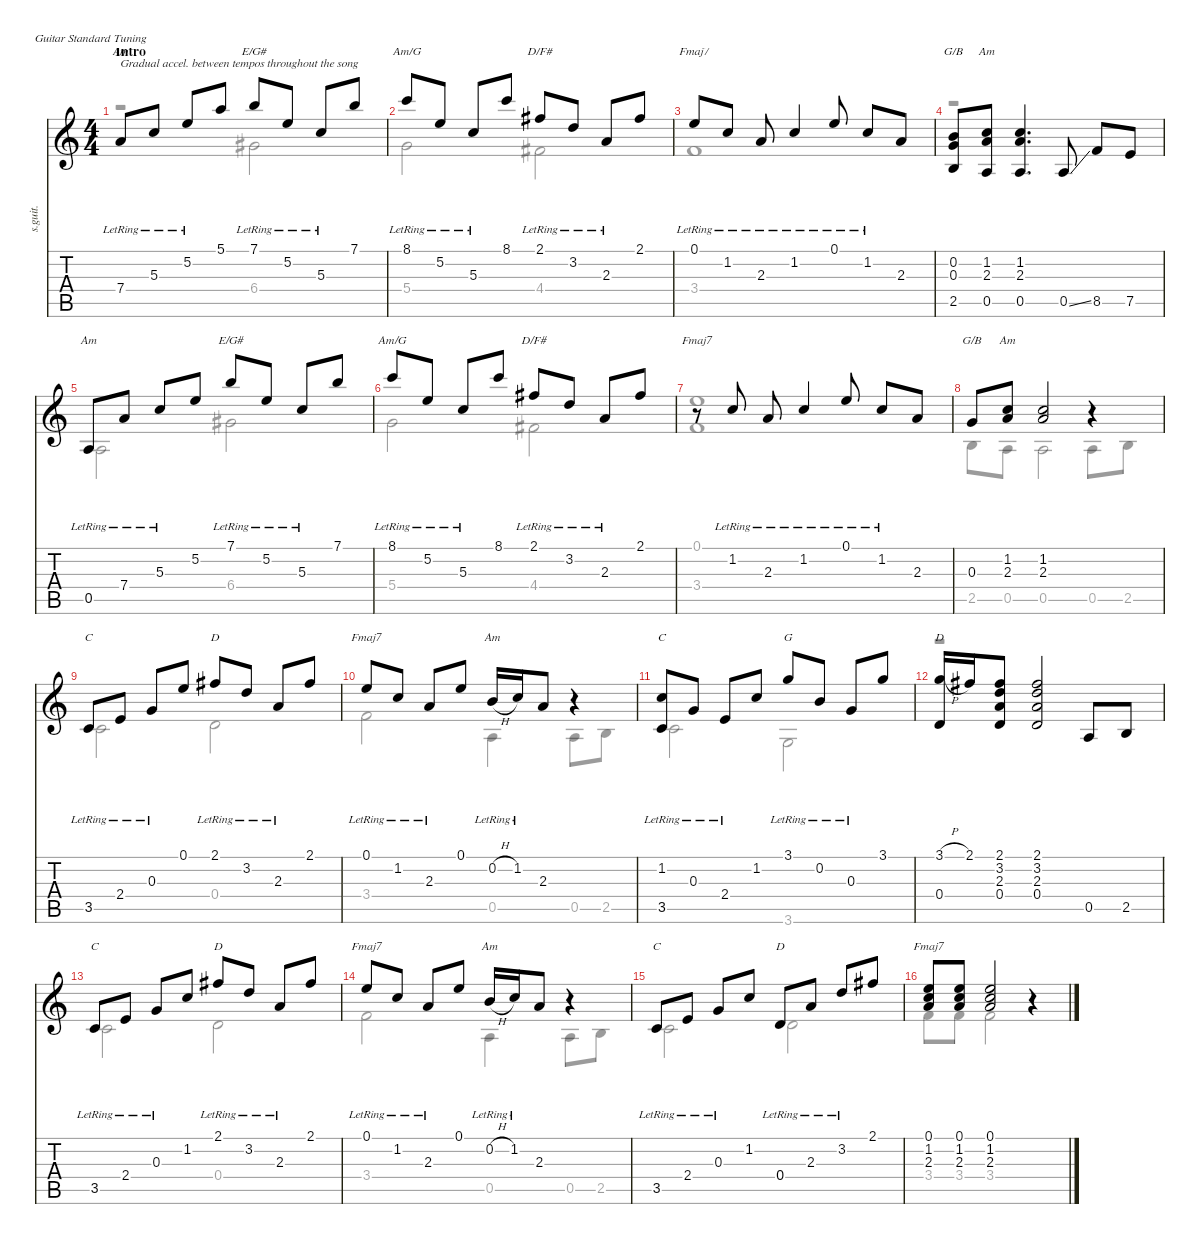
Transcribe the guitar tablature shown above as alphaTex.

\defaultSystemsLayout 4
\hideDynamics
\bracketExtendMode nobrackets
\track ("Jimmy Page - Rhythm Guitars" "s.guit.") {instrument acousticguitarsteel}
\staff {score tabs}
\tuning (E4 B3 G3 D3 A2 E2)
\chord ("Am" 3 1 2 2 0 x) {showdiagram false}
\chord ("E/G#" 3 1 2 2 0 x) {showdiagram false}
\chord ("Am/G" 3 1 2 2 0 x) {showdiagram false}
\chord ("D/F#" 3 1 2 2 0 x) {showdiagram false}
\chord ("Fmaj7" 3 1 2 2 0 x) {showdiagram false}
\chord ("G/B" 3 1 2 2 0 x) {showdiagram false}
\chord ("C" 3 1 2 2 0 x) {showdiagram false}
\chord ("D" 3 1 2 2 0 x) {showdiagram false}
\chord ("G" 3 1 2 2 0 x) {showdiagram false}
\voice
\ts (4 4)
\beaming (8 2 2 2 2)
\section ("" "Intro")
\tempo (71 hide)
\clef g2
\ks c
7.4{lr}.8{ch "Am" txt "Gradual accel. between tempos throughout the song" lyrics (0 "") lyrics (1 "") lyrics (2 "") lyrics (3 "") lyrics (4 "") dy mp instrument acousticguitarsteel} 5.3{lr}.8{lyrics (0 "") lyrics (1 "") lyrics (2 "") lyrics (3 "") lyrics (4 "")} 5.2{lr}.8{lyrics (0 "") lyrics (1 "") lyrics (2 "") lyrics (3 "") lyrics (4 "")} 5.1.8{lyrics (0 "") lyrics (1 "") lyrics (2 "") lyrics (3 "") lyrics (4 "")} 7.1{lr}.8{ch "E/G#" lyrics (0 "") lyrics (1 "") lyrics (2 "") lyrics (3 "") lyrics (4 "")} 5.2{lr}.8{lyrics (0 "") lyrics (1 "") lyrics (2 "") lyrics (3 "") lyrics (4 "")} 5.3{lr}.8{lyrics (0 "") lyrics (1 "") lyrics (2 "") lyrics (3 "") lyrics (4 "")} 7.1.8{lyrics (0 "") lyrics (1 "") lyrics (2 "") lyrics (3 "") lyrics (4 "")} |
8.1{lr}.8{ch "Am/G" lyrics (0 "") lyrics (1 "") lyrics (2 "") lyrics (3 "") lyrics (4 "")} 5.2{lr}.8{lyrics (0 "") lyrics (1 "") lyrics (2 "") lyrics (3 "") lyrics (4 "")} 5.3{lr}.8{lyrics (0 "") lyrics (1 "") lyrics (2 "") lyrics (3 "") lyrics (4 "")} 8.1.8{lyrics (0 "") lyrics (1 "") lyrics (2 "") lyrics (3 "") lyrics (4 "")} 2.1{lr acc #}.8{ch "D/F#" lyrics (0 "") lyrics (1 "") lyrics (2 "") lyrics (3 "") lyrics (4 "")} 3.2{lr}.8{lyrics (0 "") lyrics (1 "") lyrics (2 "") lyrics (3 "") lyrics (4 "")} 2.3{lr}.8{lyrics (0 "") lyrics (1 "") lyrics (2 "") lyrics (3 "") lyrics (4 "")} 2.1{acc #}.8{lyrics (0 "") lyrics (1 "") lyrics (2 "") lyrics (3 "") lyrics (4 "")} |
0.1{lr}.8{ch "Fmaj7" lyrics (0 "") lyrics (1 "") lyrics (2 "") lyrics (3 "") lyrics (4 "")} 1.2{lr}.8{lyrics (0 "") lyrics (1 "") lyrics (2 "") lyrics (3 "") lyrics (4 "")} 2.3{lr}.8{lyrics (0 "") lyrics (1 "") lyrics (2 "") lyrics (3 "") lyrics (4 "")} 1.2{lr}.4{lyrics (0 "") lyrics (1 "") lyrics (2 "") lyrics (3 "") lyrics (4 "")} 0.1{lr}.8{lyrics (0 "") lyrics (1 "") lyrics (2 "") lyrics (3 "") lyrics (4 "")} 1.2{lr}.8{lyrics (0 "") lyrics (1 "") lyrics (2 "") lyrics (3 "") lyrics (4 "")} 2.3.8{lyrics (0 "") lyrics (1 "") lyrics (2 "") lyrics (3 "") lyrics (4 "")} |
(0.2 2.5 0.3).8{ch "G/B" lyrics (0 "") lyrics (1 "") lyrics (2 "") lyrics (3 "") lyrics (4 "")} (1.2 2.3 0.5).8{ch "Am" lyrics (0 "") lyrics (1 "") lyrics (2 "") lyrics (3 "") lyrics (4 "")} (1.2 2.3 0.5).4{d lyrics (0 "") lyrics (1 "") lyrics (2 "") lyrics (3 "") lyrics (4 "")} 0.5{ss}.8{lyrics (0 "") lyrics (1 "") lyrics (2 "") lyrics (3 "") lyrics (4 "") dy f} 8.5.8{lyrics (0 "") lyrics (1 "") lyrics (2 "") lyrics (3 "") lyrics (4 "")} 7.5.8{lyrics (0 "") lyrics (1 "") lyrics (2 "") lyrics (3 "") lyrics (4 "")} |
0.5{lr}.8{ch "Am" lyrics (0 "") lyrics (1 "") lyrics (2 "") lyrics (3 "") lyrics (4 "") dy mp} 7.4{lr}.8{lyrics (0 "") lyrics (1 "") lyrics (2 "") lyrics (3 "") lyrics (4 "")} 5.3{lr}.8{lyrics (0 "") lyrics (1 "") lyrics (2 "") lyrics (3 "") lyrics (4 "")} 5.2.8{lyrics (0 "") lyrics (1 "") lyrics (2 "") lyrics (3 "") lyrics (4 "")} 7.1{lr}.8{ch "E/G#" lyrics (0 "") lyrics (1 "") lyrics (2 "") lyrics (3 "") lyrics (4 "")} 5.2{lr}.8{lyrics (0 "") lyrics (1 "") lyrics (2 "") lyrics (3 "") lyrics (4 "")} 5.3{lr}.8{lyrics (0 "") lyrics (1 "") lyrics (2 "") lyrics (3 "") lyrics (4 "")} 7.1.8{lyrics (0 "") lyrics (1 "") lyrics (2 "") lyrics (3 "") lyrics (4 "")} |
8.1{lr}.8{ch "Am/G" lyrics (0 "") lyrics (1 "") lyrics (2 "") lyrics (3 "") lyrics (4 "")} 5.2{lr}.8{lyrics (0 "") lyrics (1 "") lyrics (2 "") lyrics (3 "") lyrics (4 "")} 5.3{lr}.8{lyrics (0 "") lyrics (1 "") lyrics (2 "") lyrics (3 "") lyrics (4 "")} 8.1.8{lyrics (0 "") lyrics (1 "") lyrics (2 "") lyrics (3 "") lyrics (4 "")} 2.1{lr acc #}.8{ch "D/F#" lyrics (0 "") lyrics (1 "") lyrics (2 "") lyrics (3 "") lyrics (4 "")} 3.2{lr}.8{lyrics (0 "") lyrics (1 "") lyrics (2 "") lyrics (3 "") lyrics (4 "")} 2.3{lr}.8{lyrics (0 "") lyrics (1 "") lyrics (2 "") lyrics (3 "") lyrics (4 "")} 2.1{acc #}.8{lyrics (0 "") lyrics (1 "") lyrics (2 "") lyrics (3 "") lyrics (4 "")} |
r.8{ch "Fmaj7"} 1.2{lr}.8{lyrics (0 "") lyrics (1 "") lyrics (2 "") lyrics (3 "") lyrics (4 "")} 2.3{lr}.8{lyrics (0 "") lyrics (1 "") lyrics (2 "") lyrics (3 "") lyrics (4 "")} 1.2{lr}.4{lyrics (0 "") lyrics (1 "") lyrics (2 "") lyrics (3 "") lyrics (4 "")} 0.1{lr}.8{lyrics (0 "") lyrics (1 "") lyrics (2 "") lyrics (3 "") lyrics (4 "")} 1.2{lr}.8{lyrics (0 "") lyrics (1 "") lyrics (2 "") lyrics (3 "") lyrics (4 "")} 2.3.8{lyrics (0 "") lyrics (1 "") lyrics (2 "") lyrics (3 "") lyrics (4 "")} |
0.3.8{ch "G/B" lyrics (0 "") lyrics (1 "") lyrics (2 "") lyrics (3 "") lyrics (4 "")} (1.2 2.3).8{ch "Am" lyrics (0 "") lyrics (1 "") lyrics (2 "") lyrics (3 "") lyrics (4 "")} (1.2 2.3).2{lyrics (0 "") lyrics (1 "") lyrics (2 "") lyrics (3 "") lyrics (4 "")} r.4 |
3.5{lr}.8{ch "C" lyrics (0 "") lyrics (1 "") lyrics (2 "") lyrics (3 "") lyrics (4 "")} 2.4{lr}.8{lyrics (0 "") lyrics (1 "") lyrics (2 "") lyrics (3 "") lyrics (4 "")} 0.3{lr}.8{lyrics (0 "") lyrics (1 "") lyrics (2 "") lyrics (3 "") lyrics (4 "")} 0.1.8{lyrics (0 "") lyrics (1 "") lyrics (2 "") lyrics (3 "") lyrics (4 "")} 2.1{lr acc #}.8{ch "D" lyrics (0 "") lyrics (1 "") lyrics (2 "") lyrics (3 "") lyrics (4 "")} 3.2{lr}.8{lyrics (0 "") lyrics (1 "") lyrics (2 "") lyrics (3 "") lyrics (4 "")} 2.3{lr}.8{lyrics (0 "") lyrics (1 "") lyrics (2 "") lyrics (3 "") lyrics (4 "")} 2.1{acc #}.8{lyrics (0 "") lyrics (1 "") lyrics (2 "") lyrics (3 "") lyrics (4 "")} |
0.1{lr}.8{ch "Fmaj7" lyrics (0 "") lyrics (1 "") lyrics (2 "") lyrics (3 "") lyrics (4 "")} 1.2{lr}.8{lyrics (0 "") lyrics (1 "") lyrics (2 "") lyrics (3 "") lyrics (4 "")} 2.3{lr}.8{lyrics (0 "") lyrics (1 "") lyrics (2 "") lyrics (3 "") lyrics (4 "")} 0.1.8{lyrics (0 "") lyrics (1 "") lyrics (2 "") lyrics (3 "") lyrics (4 "")} 0.2{h lr}.16{ch "Am" lyrics (0 "") lyrics (1 "") lyrics (2 "") lyrics (3 "") lyrics (4 "")} 1.2{lr}.16{lyrics (0 "") lyrics (1 "") lyrics (2 "") lyrics (3 "") lyrics (4 "")} 2.3.8{lyrics (0 "") lyrics (1 "") lyrics (2 "") lyrics (3 "") lyrics (4 "")} r.4 |
(1.2{lr} 3.5{lr}).8{ch "C" lyrics (0 "") lyrics (1 "") lyrics (2 "") lyrics (3 "") lyrics (4 "")} 0.3{lr}.8{lyrics (0 "") lyrics (1 "") lyrics (2 "") lyrics (3 "") lyrics (4 "")} 2.4{lr}.8{lyrics (0 "") lyrics (1 "") lyrics (2 "") lyrics (3 "") lyrics (4 "")} 1.2.8{lyrics (0 "") lyrics (1 "") lyrics (2 "") lyrics (3 "") lyrics (4 "")} 3.1{lr}.8{ch "G" lyrics (0 "") lyrics (1 "") lyrics (2 "") lyrics (3 "") lyrics (4 "")} 0.2{lr}.8{lyrics (0 "") lyrics (1 "") lyrics (2 "") lyrics (3 "") lyrics (4 "")} 0.3{lr}.8{lyrics (0 "") lyrics (1 "") lyrics (2 "") lyrics (3 "") lyrics (4 "")} 3.1.8{lyrics (0 "") lyrics (1 "") lyrics (2 "") lyrics (3 "") lyrics (4 "")} |
(3.1{h} 0.4).16{ch "D" lyrics (0 "") lyrics (1 "") lyrics (2 "") lyrics (3 "") lyrics (4 "")} 2.1{acc #}.16{lyrics (0 "") lyrics (1 "") lyrics (2 "") lyrics (3 "") lyrics (4 "")} (2.1{acc #} 0.4 3.2 2.3).8{lyrics (0 "") lyrics (1 "") lyrics (2 "") lyrics (3 "") lyrics (4 "")} (2.1{acc #} 0.4 3.2 2.3).2{lyrics (0 "") lyrics (1 "") lyrics (2 "") lyrics (3 "") lyrics (4 "")} 0.5.8{lyrics (0 "") lyrics (1 "") lyrics (2 "") lyrics (3 "") lyrics (4 "")} 2.5.8{lyrics (0 "") lyrics (1 "") lyrics (2 "") lyrics (3 "") lyrics (4 "")} |
3.5{lr}.8{ch "C" lyrics (0 "") lyrics (1 "") lyrics (2 "") lyrics (3 "") lyrics (4 "")} 2.4{lr}.8{lyrics (0 "") lyrics (1 "") lyrics (2 "") lyrics (3 "") lyrics (4 "")} 0.3{lr}.8{lyrics (0 "") lyrics (1 "") lyrics (2 "") lyrics (3 "") lyrics (4 "")} 1.2.8{lyrics (0 "") lyrics (1 "") lyrics (2 "") lyrics (3 "") lyrics (4 "")} 2.1{lr acc #}.8{ch "D" lyrics (0 "") lyrics (1 "") lyrics (2 "") lyrics (3 "") lyrics (4 "")} 3.2{lr}.8{lyrics (0 "") lyrics (1 "") lyrics (2 "") lyrics (3 "") lyrics (4 "")} 2.3{lr}.8{lyrics (0 "") lyrics (1 "") lyrics (2 "") lyrics (3 "") lyrics (4 "")} 2.1{acc #}.8{lyrics (0 "") lyrics (1 "") lyrics (2 "") lyrics (3 "") lyrics (4 "")} |
0.1{lr}.8{ch "Fmaj7" lyrics (0 "") lyrics (1 "") lyrics (2 "") lyrics (3 "") lyrics (4 "")} 1.2{lr}.8{lyrics (0 "") lyrics (1 "") lyrics (2 "") lyrics (3 "") lyrics (4 "")} 2.3{lr}.8{lyrics (0 "") lyrics (1 "") lyrics (2 "") lyrics (3 "") lyrics (4 "")} 0.1.8{lyrics (0 "") lyrics (1 "") lyrics (2 "") lyrics (3 "") lyrics (4 "")} 0.2{h lr}.16{ch "Am" lyrics (0 "") lyrics (1 "") lyrics (2 "") lyrics (3 "") lyrics (4 "")} 1.2{lr}.16{lyrics (0 "") lyrics (1 "") lyrics (2 "") lyrics (3 "") lyrics (4 "")} 2.3.8{lyrics (0 "") lyrics (1 "") lyrics (2 "") lyrics (3 "") lyrics (4 "")} r.4 |
3.5{lr}.8{ch "C" lyrics (0 "") lyrics (1 "") lyrics (2 "") lyrics (3 "") lyrics (4 "")} 2.4{lr}.8{lyrics (0 "") lyrics (1 "") lyrics (2 "") lyrics (3 "") lyrics (4 "")} 0.3{lr}.8{lyrics (0 "") lyrics (1 "") lyrics (2 "") lyrics (3 "") lyrics (4 "")} 1.2.8{lyrics (0 "") lyrics (1 "") lyrics (2 "") lyrics (3 "") lyrics (4 "")} 0.4{lr}.8{ch "D" lyrics (0 "") lyrics (1 "") lyrics (2 "") lyrics (3 "") lyrics (4 "")} 2.3{lr}.8{lyrics (0 "") lyrics (1 "") lyrics (2 "") lyrics (3 "") lyrics (4 "")} 3.2{lr}.8{lyrics (0 "") lyrics (1 "") lyrics (2 "") lyrics (3 "") lyrics (4 "")} 2.1{acc #}.8{lyrics (0 "") lyrics (1 "") lyrics (2 "") lyrics (3 "") lyrics (4 "")} |
(0.1 1.2 2.3).8{ch "Fmaj7" lyrics (0 "") lyrics (1 "") lyrics (2 "") lyrics (3 "") lyrics (4 "")} (0.1 1.2 2.3).8{lyrics (0 "") lyrics (1 "") lyrics (2 "") lyrics (3 "") lyrics (4 "")} (0.1 1.2 2.3).2{lyrics (0 "") lyrics (1 "") lyrics (2 "") lyrics (3 "") lyrics (4 "")} r.4
\voice
\clef g2
\ottava regular
\simile none
\ks c
r.2{dy mp} 6.4{acc #}.2{lyrics (0 "") lyrics (1 "") lyrics (2 "") lyrics (3 "") lyrics (4 "")} |
5.4.2{lyrics (0 "") lyrics (1 "") lyrics (2 "") lyrics (3 "") lyrics (4 "")} 4.4{acc #}.2{lyrics (0 "") lyrics (1 "") lyrics (2 "") lyrics (3 "") lyrics (4 "")} |
3.4.1{lyrics (0 "") lyrics (1 "") lyrics (2 "") lyrics (3 "") lyrics (4 "")} |
r.1 |
0.5.2{lyrics (0 "") lyrics (1 "") lyrics (2 "") lyrics (3 "") lyrics (4 "")} 6.4{acc #}.2{lyrics (0 "") lyrics (1 "") lyrics (2 "") lyrics (3 "") lyrics (4 "")} |
5.4.2{lyrics (0 "") lyrics (1 "") lyrics (2 "") lyrics (3 "") lyrics (4 "")} 4.4{acc #}.2{lyrics (0 "") lyrics (1 "") lyrics (2 "") lyrics (3 "") lyrics (4 "")} |
(3.4 0.1).1{lyrics (0 "") lyrics (1 "") lyrics (2 "") lyrics (3 "") lyrics (4 "")} |
2.5.8{lyrics (0 "") lyrics (1 "") lyrics (2 "") lyrics (3 "") lyrics (4 "")} 0.5.8{lyrics (0 "") lyrics (1 "") lyrics (2 "") lyrics (3 "") lyrics (4 "")} 0.5.2{lyrics (0 "") lyrics (1 "") lyrics (2 "") lyrics (3 "") lyrics (4 "")} 0.5.8{lyrics (0 "") lyrics (1 "") lyrics (2 "") lyrics (3 "") lyrics (4 "")} 2.5.8{lyrics (0 "") lyrics (1 "") lyrics (2 "") lyrics (3 "") lyrics (4 "")} |
3.5.2{lyrics (0 "") lyrics (1 "") lyrics (2 "") lyrics (3 "") lyrics (4 "")} 0.4.2{lyrics (0 "") lyrics (1 "") lyrics (2 "") lyrics (3 "") lyrics (4 "")} |
3.4.2{lyrics (0 "") lyrics (1 "") lyrics (2 "") lyrics (3 "") lyrics (4 "")} 0.5.4{lyrics (0 "") lyrics (1 "") lyrics (2 "") lyrics (3 "") lyrics (4 "")} 0.5.8{lyrics (0 "") lyrics (1 "") lyrics (2 "") lyrics (3 "") lyrics (4 "")} 2.5.8{lyrics (0 "") lyrics (1 "") lyrics (2 "") lyrics (3 "") lyrics (4 "")} |
3.5.2{lyrics (0 "") lyrics (1 "") lyrics (2 "") lyrics (3 "") lyrics (4 "")} 3.6.2{lyrics (0 "") lyrics (1 "") lyrics (2 "") lyrics (3 "") lyrics (4 "")} |
r.1 |
3.5.2{lyrics (0 "") lyrics (1 "") lyrics (2 "") lyrics (3 "") lyrics (4 "")} 0.4.2{lyrics (0 "") lyrics (1 "") lyrics (2 "") lyrics (3 "") lyrics (4 "")} |
3.4.2{lyrics (0 "") lyrics (1 "") lyrics (2 "") lyrics (3 "") lyrics (4 "")} 0.5.4{lyrics (0 "") lyrics (1 "") lyrics (2 "") lyrics (3 "") lyrics (4 "")} 0.5.8{lyrics (0 "") lyrics (1 "") lyrics (2 "") lyrics (3 "") lyrics (4 "")} 2.5.8{lyrics (0 "") lyrics (1 "") lyrics (2 "") lyrics (3 "") lyrics (4 "")} |
3.5.2{lyrics (0 "") lyrics (1 "") lyrics (2 "") lyrics (3 "") lyrics (4 "")} 0.4.2{lyrics (0 "") lyrics (1 "") lyrics (2 "") lyrics (3 "") lyrics (4 "")} |
3.4.8{lyrics (0 "") lyrics (1 "") lyrics (2 "") lyrics (3 "") lyrics (4 "")} 3.4.8{lyrics (0 "") lyrics (1 "") lyrics (2 "") lyrics (3 "") lyrics (4 "")} 3.4.2{lyrics (0 "") lyrics (1 "") lyrics (2 "") lyrics (3 "") lyrics (4 "")} r.4
